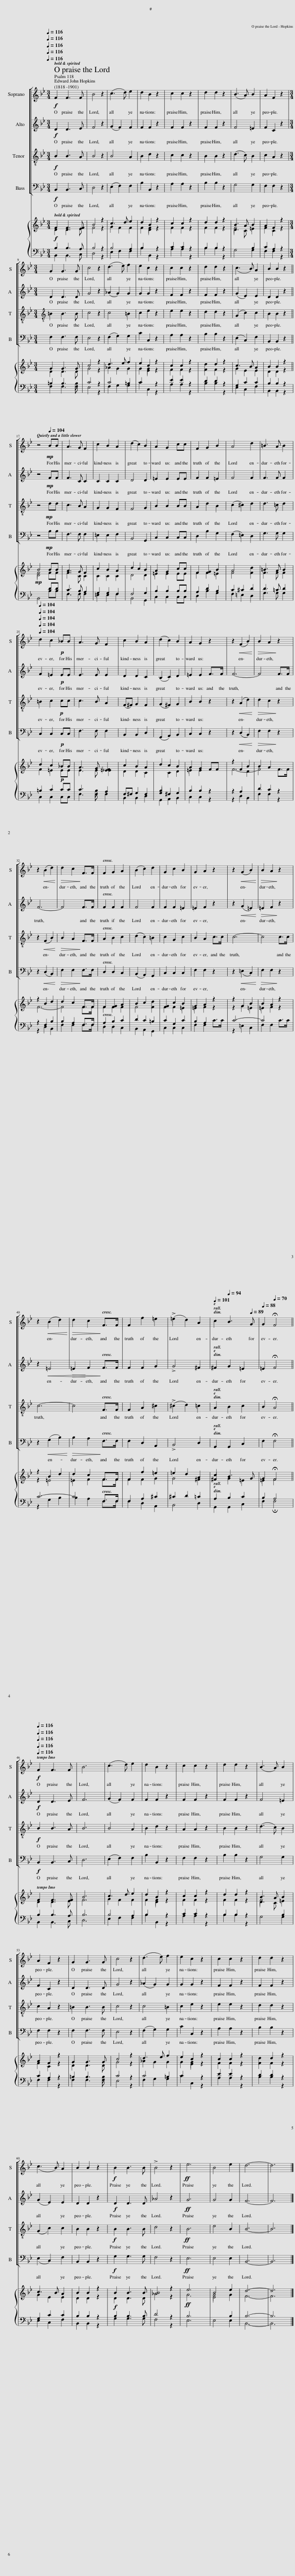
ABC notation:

X:1
%%score [ 1 2 3 4 ] { ( 5 6 ) | ( 7 8 ) }
L:1/8
Q:1/4=116
M:3/4
I:linebreak $
K:Bb
V:1 treble
V:2 treble
V:3 treble-8
V:4 bass
V:5 treble
V:6 treble
V:7 bass
V:8 bass
V:1
!f! F2 F3 F | B4 z2 | (c3 d) e2 | d2 B2 z2 | c2 c2 z2 | %5
 d2 d2 z2 | (B3 A) B2 | A2 F2 z2 |$[M:3/4] G2 G3 G | c4 z2 | %10
 (d3 e) f2 | e2 c2 z2 | c2 c2 z2 | d2 d2 z2 | (c3 B) A2 | %15
 B2 B2 z2 ||$ z4!mp![Q:1/4=104] BB | A3 G F2 | c2 B2 A2 | (d2 c2) B2 | %20
 A2 G2 cc | F2 G2 B2 | A4 d2 | =B3 A B2 |$[Q:1/4=104][Q:1/4=104][Q:1/4=104][Q:1/4=104][Q:1/4=104] d2 c2!p! _BB | %25
 A3 G F2 | c2 B2 A2 | (d2 c2) B2 | A2 G2 z2 | z2!<(! (F2 B2)!<)! | %30
!>(! B2 A2!>)! z2 |$ z2!<(! (B2 d2)!<)! |!>(! d2 c2!>)! F>F | F2 G2 A2 | (B2 c2) d2 | %35
 G2 c2 B2 | G2 A2 z2 | z2!<(! (G2 B2)!<)! |!>(! B2 A2!>)! z2 |$ z2!<(! (B2 d2)!<)! | %40
!>(! d2 c2!>)! F>F | F2 f2 =e2 | (!>!=e2 d2) A2 |[Q:1/4=101] c2[Q:1/4=94] B3[Q:1/4=89] G |[Q:1/4=88] G2[Q:1/4=70] !fermata!F4 ||$ %45
[Q:1/4=116]!f![Q:1/4=116][Q:1/4=116][Q:1/4=116][Q:1/4=116] F2 F3 F | B6 | (c3 d) e2 | d2 B2 z2 | c2 c2 z2 | %50
 d2 d2 z2 | (B3 A) B2 |$ A2 F2 z2 | G2 G3 G | c4 z2 | %55
 (d3 e) f2 | e2 c2 z2 | c2 c2 z2 | d2 d2 z2 |$ (c3 B) A2 | %60
 B2 B2 z2 |!f! B2 B3 B | !>!B4 z2 |!ff! e6 | B4 e2 | %65
 d6- | d6 |] %67
V:2
!f! D2 D3 E | F4 z2 | (G2 F2) F2 | F2 F2 z2 | F2 F2 z2 | %5
 F2 F2 z2 | F4 =E2 | F2 C2 z2 |$[M:3/4] D2 D3 D | G4 z2 | %10
 (_A2 G2) G2 | G2 G2 z2 | F2 F2 z2 | F2 F2 z2 | (G2 E2) E2 | %15
 D2 D2 z2 ||$ z4!mp! FF | F3 C C2 | C2 C2 C2 | D4 D2 | %20
 =E2 E2 EE | F2 F2 =E2 | F4 F2 | F3 F F2 |$ F2 =E2!p! EE | %25
 E3 E E2 | D2 D2 C2 | (B,2 C2) D2 | =E2 E2 F>F | F6- | %30
 F4 F>F |$ F6- | F4 F>F | F2 F2 F2 | F4 F2 | %35
 F2 F2 =E2 | =E2 F2 z2 | z2!<(! (G2 =E2)!<)! |!>(! =E2 F2!>)! z2 |$ z2!<(! =E4 | %40
!>(! =E2!<)! F2!>)! F>F | F2 F2 G2 | !>!G4 ^F2 | ^F2 G2 =E2 | =E2 !fermata!F4 ||$ %45
!f! D2 D3 E | F6 | (G2 F2) F2 | F2 F2 z2 | F2 F2 z2 | %50
 F2 F2 z2 | F4 =E2 |$ F2 C2 z2 | D2 D3 D | G4 z2 | %55
 (_A2 G2) G2 | G2 G2 z2 | F2 F2 z2 | F2 F2 z2 |$ (G2 E2) E2 | %60
 D2 D2 z2 |!f! D2 D3 D | _A4 z2 |!ff! G6 | G4 G2 | %65
 F6- | F6 |] %67
V:3
!f! B2 B3 A | B4 z2 | B4 A2 | B2 d2 z2 | c2 c2 z2 | %5
 B2 B2 z2 | (d3 c) B2 | c2 A2 z2 |$[M:3/4][K:treble-8] =B2 B3 B | c4 z2 | %10
 c4 =B2 | c2 e2 z2 | e2 e2 z2 | d2 d2 z2 | (G2 c2) c2 | %15
 B2 B2 z2 ||$ z4!mp! dd | c3 B A2 | G2 G2 F2 | F4 G2 | %20
 B2 B2 BB | A2 d2 B2 | (c2 ^c2) d2 | d3 =c d2 |$ =B2 c2!p! cc | %25
 c3 B A2 | (F^F) G2 F2 | (G2 ^F2) G2 | B2 B2 z2 | z2!<(! (A2 d2)!<)! | %30
!>(! d2 c2!>)! z2 |$ z2!<(! (F2 B2)!<)! |!>(! B2 A2!>)! F>F | A2 B2 c2 | (d2 c2) =B2 | %35
 c2 G2 c2 | B2 A2 c>c | c6- | c4 c>c |$ c6- | %40
 c4 F>F | F2 A2 ^c2 | (!>!^c2 d2) =c2 | A2 B2 c2 | B2 !fermata!A4 ||$ %45
!f! B2 B3 A | B6 | B4 A2 | B2 d2 z2 | A2 A2 z2 | %50
 B2 B2 z2 | (d3 c) B2 |$ c2 A2 z2 | =B2 B3 B | c4 z2 | %55
 c4 =B2 | c2 e2 z2 | e2 e2 z2 | d2 d2 z2 |$ (G2 c2) c2 | %60
 B2 B2 z2 |!f! B2 B3 B | d4 z2 |!ff! B6 | e4 B2 | %65
 B6- | B6 |] %67
V:4
!f! B,,2 B,,3 C, | D,4 z2 | (E,2 F,2) F,2 | B,2 B,,2 z2 | A,2 A,2 z2 | %5
 B,2 B,2 z2 | G,4 G,2 | F,2 F,2 z2 |$[M:3/4] F,2 F,3 F, | E,4 z2 | %10
 (F,2 G,2) G,2 | C2 C,2 z2 | A,2 A,2 z2 | B,2 B,2 z2 | (E,2 C,2) F,2 | %15
 B,,2 B,,2 z2 ||$ z4!mp! B,B, | F,3 F, F,2 | =E,2 E,2 F,2 | B,,4 G,,2 | %20
 C,2 C,2 C,C, | D,2 B,2 G,2 | (F,2 =E,2) D,2 | G,3 G, G,2 |$ C,2 C,2!p! C,C, | %25
 F,3 F, F,2 | B,,2 B,,2 D,2 | (G,,2 A,,2) B,,2 | C,2 C,2 z2 | z2!<(! (D,2 B,,2)!<)! | %30
!>(! F,2 F,2!>)! z2 |$ z2!<(! (D,2 B,,2)!<)! |!>(! F,2 F,2!>)! F,>F, | D,2 D,2 C,2 | (B,,2 A,,2) G,,2 | %35
 C,2 C,2 C,2 | F,2 F,2 z2 | z2!<(! (=E,2 C,2)!<)! |!>(! F,2 F,2!>)! z2 |$ z2!<(! (G,2 B,2)!<)! | %40
!>(! B,2 A,2!>)! F,>F, | F,2 D,2 A,,2 | !>!B,,4 D,2 | G,,2 G,,2 C,2 | F,2 !fermata!F,4 ||$ %45
!f! B,,2 B,,3 C, | D,6 | (E,2 F,2) F,2 | B,2 B,,2 z2 | F,2 F,2 z2 | %50
 B,2 B,2 z2 | G,4 G,2 |$ F,2 F,2 z2 | F,2 F,3 F, | E,4 z2 | %55
 (F,2 G,2) G,2 | C2 C,2 z2 | A,2 A,2 z2 | B,2 B,2 z2 |$ (E,2 C,2) F,2 | %60
 B,,2 B,,2 z2 |!f! G,2 G,3 G, | F,4 z2 |!ff! E,6 | E,4 E,2 | %65
 B,,6- | B,,6 |] %67
V:5
!f! F2 F3 [EF] | B4 z2 | c3 d e2 | d2 B2 z2 | c2 c2 z2 | %5
 d2 d2 z2 | B3 A B2 | A2 F2 z2 |$[M:3/4] G2 G3 G | c4 z2 | %10
 d3 e f2 | e2 c2 z2 | c2 c2 z2 | d2 d2 z2 | c3 B A2 | %15
 B2 B2 z2 ||$!mp! B4 BB | A3 G F2 | c2 B2 A2 | d2 c2 B2 | %20
 A2 G2 cc | F2 [FG]2 B2 | A4 d2 | =B3 A B2 |$ d2 c2!p! _BB | %25
 A3 G [=EF]2 | c2 B2 A2 | d2 c2 B2 | A2 G2 x2 | z2 F2 B2 | %30
 B2 A2 x2 |$ z2 B2 d2 | d2 c2 F>F | F2 [FG]2 A2 | B2 c2 d2 | %35
 [FG]2 c2 B2 | G2 A2 z2 | z2 G2 B2 | B2 A2 z2 |$ z2 B2 d2 | %40
 d2 c2 F>F | F2 f2 =e2 | =e2 d2 A2 | c2 B3 G | G2 !fermata!F4 ||$ %45
 F2 F3 [EF] | B6 | c3 d e2 | d2 B2 z2 | c2 c2 z2 | %50
 d2 d2 z2 | B3 A B2 |$ A2 F2 z2 | G2 G3 G | c4 z2 | %55
 d3 e f2 | e2 c2 z2 | c2 c2 z2 | d2 d2 z2 |$ c3 B A2 | %60
 B2 B2 z2 |!f! B2 B3 B | [_AB]4 z2 |!ff! e6 | B4 e2 | %65
 d6- | d6 |] %67
V:6
 D2 D3 E | F4 z2 | G2 F2 F2 | F2 F2 z2 | F2 F2 z2 | %5
 F2 F2 z2 | F4 =E2 | F2 C2 z2 |$[M:3/4] D2 D3 D | G4 z2 | %10
 _A2 G2 G2 | G2 G2 z2 | F2 F2 z2 | F2 F2 z2 | G2 E2 E2 | %15
 D2 D2 z2 ||$ F4 FF | F3 C C2 | C2 C2 C2 | D4 D2 | %20
 =E2 E2 EE | F2 F2 =E2 | F4 F2 | F3 F F2 |$ F2 =E2 EE | %25
 E3 E _E2 | D2 D2 C2 |[I:staff +1] B,2[I:staff -1] C2 D2 | =E2 E2 FF | F6- | %30
 F4 F>F |$ F6- | F4 F>F | F2 F2 F2 | F4 F2 | %35
 F2 F2 =E2 | =E2 F2 z2 | z2 G2 =E2 | =E2 F2 z2 |$ z2 =E4 | %40
 =E2 F2 F>F | F2 F2 G2 | G4 ^F2 | ^F2 G2 =E2 | =E2 F4 ||$ %45
 D2 D3 E | F6 | G2 F2 F2 | F2 F2 z2 | F2 F2 z2 | %50
 F2 F2 z2 | F4 =E2 |$ F2 C2 z2 | D2 D3 D | G4 z2 | %55
 _A2 G2 G2 | G2 G2 z2 | F2 F2 z2 | F2 F2 z2 |$ G2 E2 E2 | %60
 D2 D2 z2 | D2 D3 D | _A4 z2 | G6 | G4 G2 | %65
 F6- | F6 |] %67
V:7
 B,2 B,3 A, | B,4 z2 | B,4 A,2 | B,2[I:staff -1] D2[I:staff +1] z2 | C2 C2 z2 | %5
 B,2 B,2 z2 |[I:staff -1] D3 C[I:staff +1] B,2 | C2 A,2 z2 |$[M:3/4] =B,2 B,3 B, | C4 z2 | %10
 C4 =B,2 | C2[I:staff -1] E2[I:staff +1] z2 | E2 E2 z2 | D2 D2 z2 | G,2 C2 C2 | %15
 B,2 B,2 z2 ||$[I:staff -1] D4[I:staff +1] DD | C3 B, A,2 | G,2 G,2 F,2 | F,4 G,2 | %20
 B,2 B,2 B,B, | A,2 D2 B,2 | C2 ^C2 D2 | D3 =C D2 |$ =B,2 C2 CC | %25
 C3 B, A,2 | F,^F, G,2 F,2 | G,2 ^F,2 G,2 | B,2 B,2 z2 | z2 A,2[I:staff -1] D2 | %30
[I:staff +1] D2 C2 z2 |$ z2 F,2 B,2 | B,2 A,2 F,>F, | A,2 B,2 C2 | D2 C2 =B,2 | %35
 C2 G,2 C2 | B,2 A,2 C>C | C6- | C4 C>C |$ C6- | %40
 C4 F,>F, | F,2 A,2 ^C2 | ^C2 D2 =C2 | A,2 B,2 C2 | B,2 A,4 ||$ %45
 B,2 B,3 A, | B,6 | B,4 A,2 | B,2[I:staff -1] D2[I:staff +1] z2 | C2 C2 z2 | %50
 B,2 B,2 z2 |[I:staff -1] D3 C[I:staff +1] B,2 |$ C2 A,2 z2 | =B,2 B,3 B, | C4 z2 | %55
 C4 =B,2 | C2[I:staff -1] E2[I:staff +1] z2 | E2 E2 z2 | D2 D2 z2 |$ G,2 C2 C2 | %60
 B,2 B,2 z2 | B,2 B,3 B, | D4 z2 | B,6 |[I:staff -1] E4[I:staff +1] B,2 | %65
 B,6- | B,6 |] %67
V:8
 B,,2 B,,3 C, | D,4 z2 | E,2 F,2 F,2 | B,2 B,,2 z2 | A,2 A,2 z2 | %5
 B,2 B,2 z2 | G,4 G,2 | F,2 F,2 z2 |$[M:3/4] F,2 F,3 F, | E,4 z2 | %10
 F,2 G,2 G,2 | C2 C,2 z2 | A,2 A,2 z2 | B,2 B,2 z2 | E,2 C,2 F,2 | %15
 B,,2 B,,2 z2 ||$ B,,4 B,B, | F,3 F, F,2 | =E,2 E,2 F,2 | B,,4 G,,2 | %20
 C,2 C,2 C,C, | D,2 B,2 G,2 | F,2 =E,2 D,2 | G,3 G, G,2 |$ C,2 C,2 C,C, | %25
 F,3 F, F,2 | B,,2 B,,2 D,2 | G,,2 A,,2 B,,2 | C,2 C,2 z2 | z2 D,2 B,,2 | %30
 F,2 F,2 z2 |$ z2 D,2 B,,2 | F,2 F,2 F,>F, | D,2 D,2 C,2 | B,,2 A,,2 G,,2 | %35
 C,2 C,2 C,2 | F,2 F,2 x2 | z2 =E,2 C,2 | F,2 F,2 x2 |$ z2 G,2 B,2 | %40
 B,2 A,2 F,>F, | F,2 D,2 A,,2 | B,,4 D,2 | G,,2 G,,2 C,2 | F,2 !fermata!F,4 ||$ %45
 B,,2 B,,3 C, | D,6 | E,2 F,2 F,2 | B,2 B,,2 z2 | A,2 A,2 z2 | %50
 B,2 B,2 z2 | G,4 G,2 |$ F,2 F,2 z2 | F,2 F,3 F, | E,4 z2 | %55
 F,2 G,2 G,2 | C2 C,2 z2 | A,2 A,2 z2 | B,2 B,2 z2 |$ E,2 C,2 F,2 | %60
 B,,2 B,,2 z2 | G,2 G,3 G, | F,4 z2 | E,6 | E,4 E,2 | %65
 B,,6- | B,,6 |] %67
